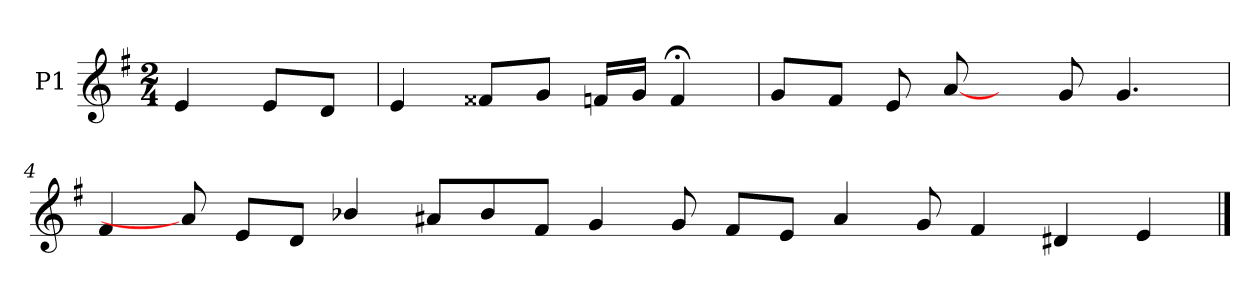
**kern
*part1
*staff1
*I"P1
*clefG2
*k[f#]
*G:
*M2/4
=1
4e/
8e/L
8d/J
=2
4e/
8f##X/L
8g/J
16fn/LL
16g/JJ
4f;</
=3
8g/L
8f#/J
8e/
[8a/
8ryy
8g/
4.g/
=4
4f#/
8a/]
8e/L
8d/J
4b-X/
8a#X/L
8b-/
8f#/J
4g/
8g/
8f#/L
8e/J
4a#/
8g/
4f#/
4d#X/
4e/
==
*-
